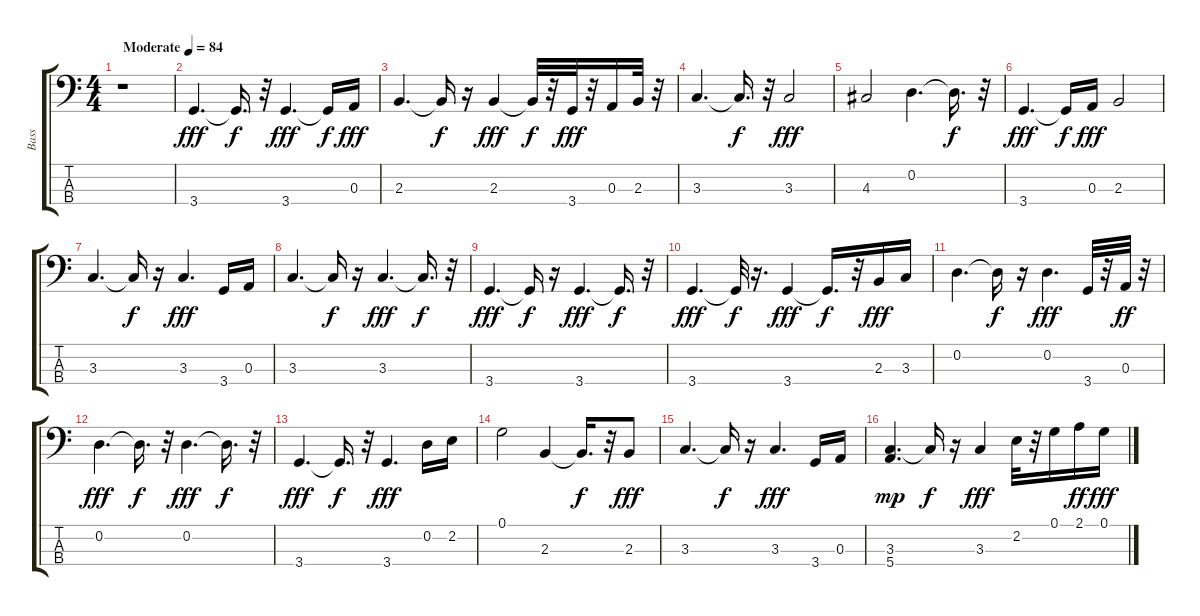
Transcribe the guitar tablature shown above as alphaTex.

\track ("Bass" "Bass") {instrument electricbassfinger}
\staff {score tabs}
\tuning (G2 D2 A1 E1) {hide}
\ts (4 4)
\tempo (84 "Moderate")
\clef f4
\ks c
r.1{dy fff instrument electricbassfinger} |
3.4.4{d} 3.4{t}.16{d dy f} r.32 3.4.4{d dy fff} 3.4{t}.16{dy f} 0.3.16{dy fff} |
2.3.4{d} 2.3{t}.16{dy f} r.16 2.3.4{dy fff} 2.3{t}.32{dy f} r.32 3.4.32{dy fff} r.32 0.3.16 2.3.32 r.32 |
3.3.4{d} 3.3{t}.16{d dy f} r.32 3.3.2{dy fff} |
4.3.2 0.2.4{d} 0.2{t}.16{d dy f} r.32 |
3.4.4{d dy fff} 3.4{t}.16{dy f} 0.3.16{dy fff} 2.3.2 |
3.3.4{d} 3.3{t}.16{dy f} r.16 3.3.4{d dy fff} 3.4.16 0.3.16 |
3.3.4{d} 3.3{t}.16{dy f} r.16 3.3.4{d dy fff} 3.3{t}.16{d dy f} r.32 |
3.4.4{d dy fff} 3.4{t}.16{dy f} r.16 3.4.4{d dy fff} 3.4{t}.16{d dy f} r.32 |
3.4.4{d dy fff} 3.4{t}.32{dy f} r.16{d} 3.4.4{dy fff} 3.4{t}.16{d dy f} r.32 2.3.16{dy fff} 3.3.16 |
0.2.4{d} 0.2{t}.16{dy f} r.16 0.2.4{d dy fff} 3.4.32 r.32 0.3.32{dy ff} r.32 |
0.2.4{d dy fff} 0.2{t}.16{d dy f} r.32 0.2.4{d dy fff} 0.2{t}.16{d dy f} r.32 |
3.4.4{d dy fff} 3.4{t}.16{d dy f} r.32 3.4.4{d dy fff} 0.2.16 2.2.16 |
0.1.2 2.3.4 2.3{t}.16{d dy f} r.32 2.3.8{dy fff} |
3.3.4{d} 3.3{t}.16{dy f} r.16 3.3.4{d dy fff} 3.4.16 0.3.16 |
(3.3 5.4).4{d dy mp} 3.3{t}.16{dy f} r.16 3.3.4{dy fff} 2.2.32 r.32 0.1.16 2.1.16{dy ff} 0.1.16{dy fff}
